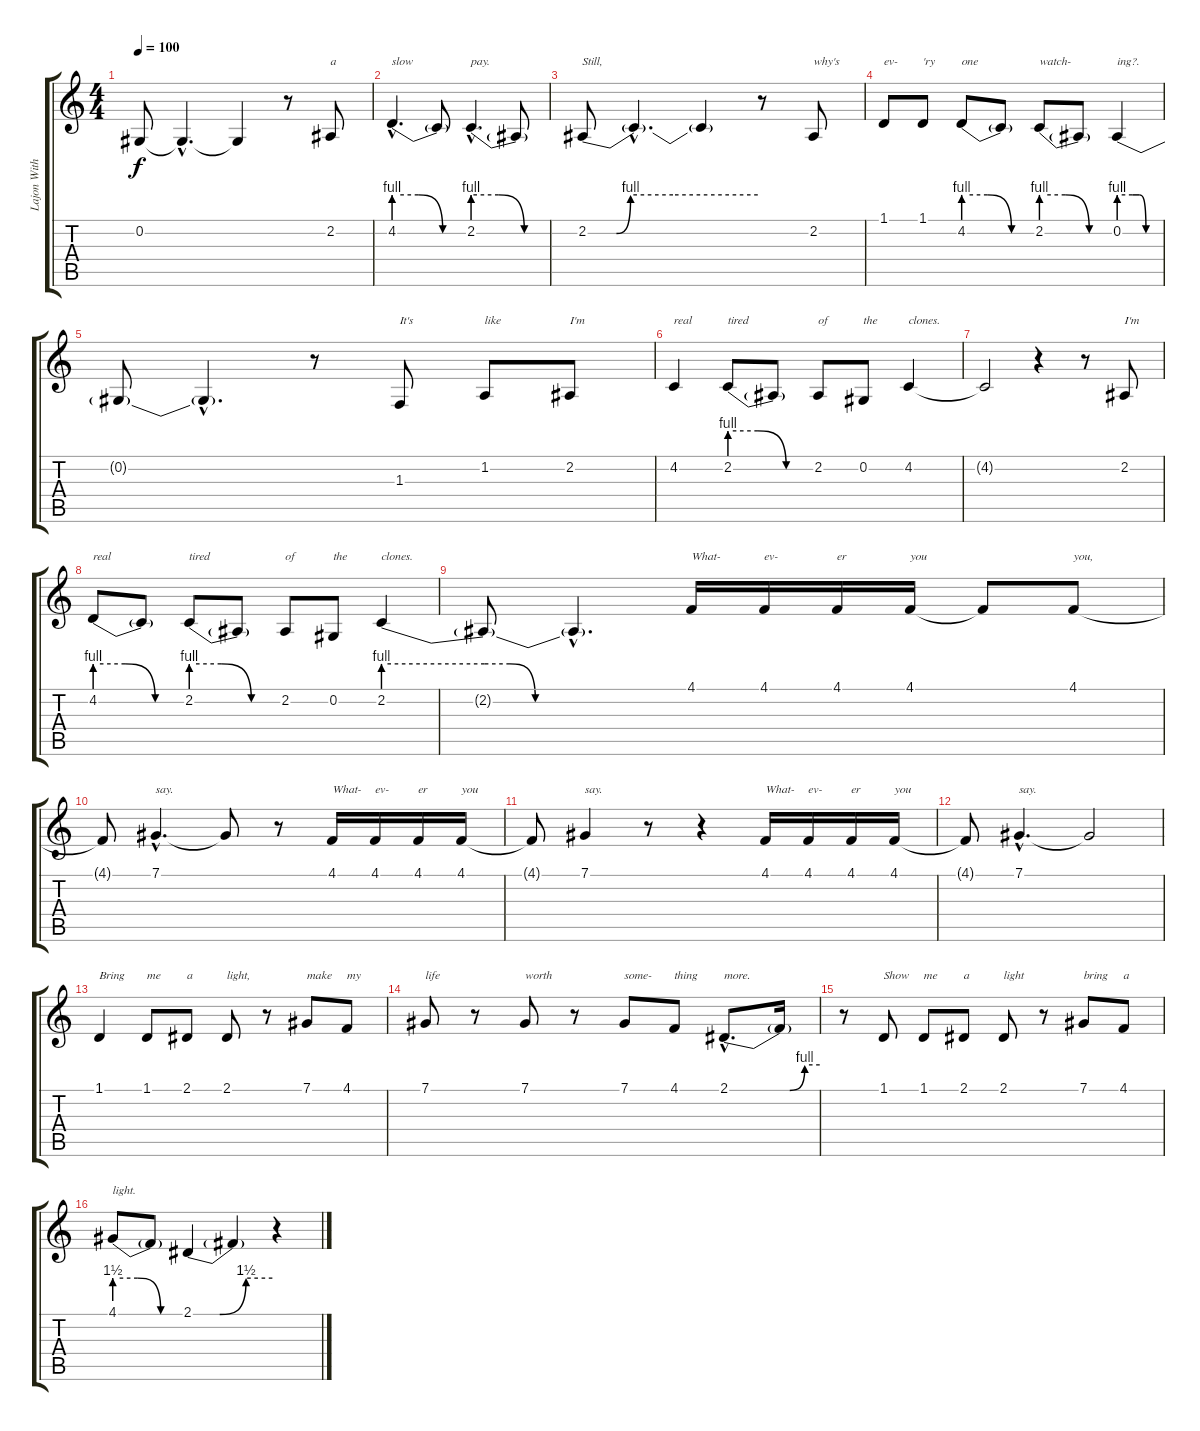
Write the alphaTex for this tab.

\track ("Lajon Witherspoon - Vocals" "Lajon With") {instrument lead2sawtooth}
\staff {score tabs}
\tuning (Db4 Ab3 E3 B2 Gb2 Db2) {hide}
\ts (4 4)
\tempo 100
\clef g2
\ks c
0.2{t}.8{dy f} 0.2{hac t}.4{d} 0.2{t}.4 r.8 2.2.8{txt "a"} |
4.2{be (custom 0 4 20 4 40 0 60 0) hac}.4{d txt "slow"} 4.2{t}.8 2.2{be (custom 0 4 20 4 40 0 60 0) hac}.4{d txt "pay."} 2.2{t}.8 |
2.2{be (custom 0 0 10 0 15 4 30 4 60 4)}.8{txt "Still,"} 2.2{hac t}.4{d} 2.2{t}.4 r.8 2.2.8{txt "why's"} |
1.1.8{txt "ev-"} 1.1.8{txt "'ry"} 4.2{be (custom 0 4 20 4 40 0 60 0)}.8{txt "one"} 4.2{t}.8 2.2{be (custom 0 4 20 4 40 0 60 0)}.8{txt "watch-"} 2.2{t}.8 0.2{be (custom 0 4 20 4 30 4 40 0 60 0)}.4{txt "ing?."} |
0.2{t}.8 0.2{hac t}.4{d} r.8 1.3.8{txt "It's"} 1.2.8{txt "like"} 2.2.8{txt "I'm"} |
4.2.4{txt "real"} 2.2{be (custom 0 4 20 4 40 0 60 0)}.8{txt "tired"} 2.2{t}.8 2.2.8{txt "of"} 0.2.8{txt "the"} 4.2.4{txt "clones."} |
4.2{t}.2 r.4 r.8 2.2.8{txt "I'm"} |
4.2{be (custom 0 4 20 4 40 0 60 0)}.8{txt "real"} 4.2{t}.8 2.2{be (custom 0 4 20 4 40 0 60 0)}.8{txt "tired"} 2.2{t}.8 2.2.8{txt "of"} 0.2.8{txt "the"} 2.2{be (custom 0 4 20 4 25 4 30 0 35 0 40 0 60 0)}.4{txt "clones."} |
2.2{t}.8 2.2{hac t}.4{d} 4.1.16{txt "What-"} 4.1.16{txt "ev-"} 4.1.16{txt "er"} 4.1.16{txt "you"} 4.1{t}.8 4.1.8{txt "you,"} |
4.1{t}.8 7.1{hac}.4{d txt "say."} 7.1{t}.8 r.8 4.1.16{txt "What-"} 4.1.16{txt "ev-"} 4.1.16{txt "er"} 4.1.16{txt "you"} |
4.1{t}.8 7.1.4{txt "say."} r.8 r.4 4.1.16{txt "What-"} 4.1.16{txt "ev-"} 4.1.16{txt "er"} 4.1.16{txt "you"} |
4.1{t}.8 7.1{hac}.4{d txt "say."} 7.1{t}.2 |
1.1.4{txt "Bring"} 1.1.8{txt "me"} 2.1.8{txt "a"} 2.1.8{txt "light,"} r.8 7.1.8{txt "make"} 4.1.8{txt "my"} |
7.1.8{txt "life"} r.8 7.1.8{txt "worth"} r.8 7.1.8{txt "some-"} 4.1.8{txt "thing"} 2.1{be (custom 0 0 20 0 40 0 50 4 60 4) hac}.8{d txt "more."} 2.1{t}.16 |
r.8 1.1.8{txt "Show"} 1.1.8{txt "me"} 2.1.8{txt "a"} 2.1.8{txt "light"} r.8 7.1.8{txt "bring"} 4.1.8{txt "a"} |
4.1{be (custom 0 6 20 6 40 0 60 0)}.8{txt "light."} 4.1{t}.8 2.1{be (custom 0 0 20 0 40 6 60 6)}.4 2.1{t}.4 r.4
